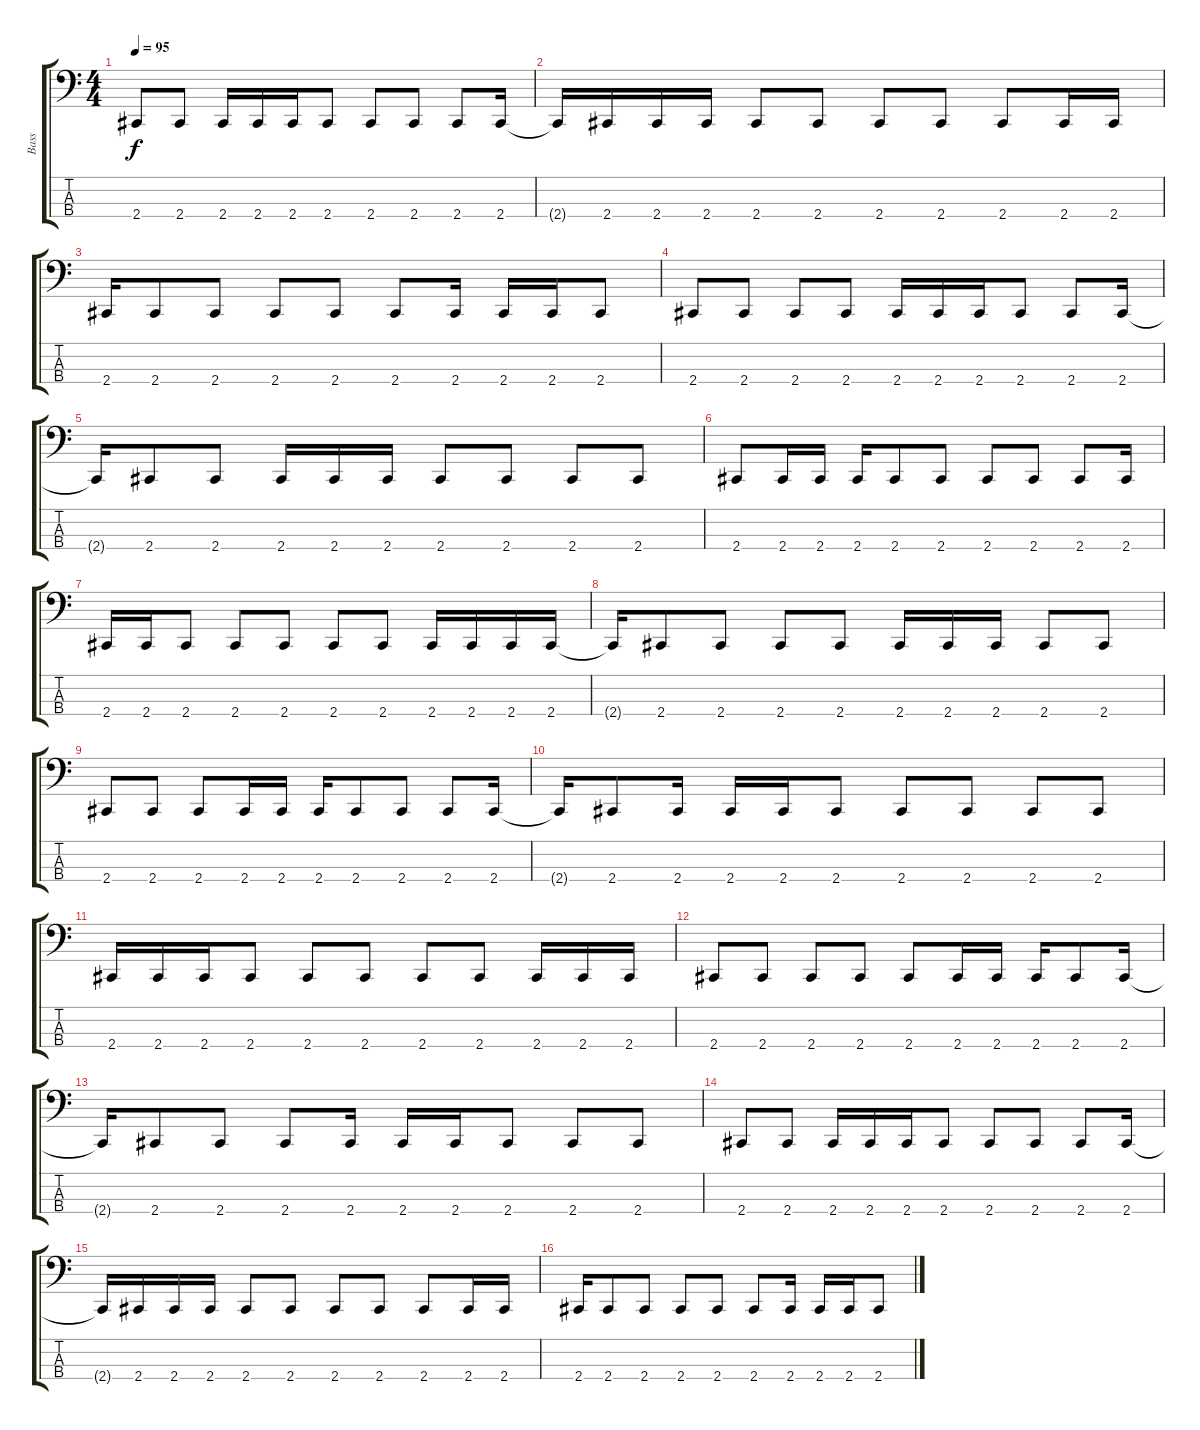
\track ("Bass" "Bass") {instrument electricbassfinger}
\staff {score tabs}
\tuning (D2 A1 E1 B0) {hide}
\ts (4 4)
\tempo 95
\clef f4
\ks c
2.4.8{dy f} 2.4.8 2.4.16 2.4.16 2.4.16 2.4.8 2.4.8 2.4.8 2.4.8 2.4.16 |
2.4{t}.16 2.4.16 2.4.16 2.4.16 2.4.8 2.4.8 2.4.8 2.4.8 2.4.8 2.4.16 2.4.16 |
2.4.16 2.4.8 2.4.8 2.4.8 2.4.8 2.4.8 2.4.16 2.4.16 2.4.16 2.4.8 |
2.4.8 2.4.8 2.4.8 2.4.8 2.4.16 2.4.16 2.4.16 2.4.8 2.4.8 2.4.16 |
2.4{t}.16 2.4.8 2.4.8 2.4.16 2.4.16 2.4.16 2.4.8 2.4.8 2.4.8 2.4.8 |
2.4.8 2.4.16 2.4.16 2.4.16 2.4.8 2.4.8 2.4.8 2.4.8 2.4.8 2.4.16 |
2.4.16 2.4.16 2.4.8 2.4.8 2.4.8 2.4.8 2.4.8 2.4.16 2.4.16 2.4.16 2.4.16 |
2.4{t}.16 2.4.8 2.4.8 2.4.8 2.4.8 2.4.16 2.4.16 2.4.16 2.4.8 2.4.8 |
2.4.8 2.4.8 2.4.8 2.4.16 2.4.16 2.4.16 2.4.8 2.4.8 2.4.8 2.4.16 |
2.4{t}.16 2.4.8 2.4.16 2.4.16 2.4.16 2.4.8 2.4.8 2.4.8 2.4.8 2.4.8 |
2.4.16 2.4.16 2.4.16 2.4.8 2.4.8 2.4.8 2.4.8 2.4.8 2.4.16 2.4.16 2.4.16 |
2.4.8 2.4.8 2.4.8 2.4.8 2.4.8 2.4.16 2.4.16 2.4.16 2.4.8 2.4.16 |
2.4{t}.16 2.4.8 2.4.8 2.4.8 2.4.16 2.4.16 2.4.16 2.4.8 2.4.8 2.4.8 |
2.4.8 2.4.8 2.4.16 2.4.16 2.4.16 2.4.8 2.4.8 2.4.8 2.4.8 2.4.16 |
2.4{t}.16 2.4.16 2.4.16 2.4.16 2.4.8 2.4.8 2.4.8 2.4.8 2.4.8 2.4.16 2.4.16 |
2.4.16 2.4.8 2.4.8 2.4.8 2.4.8 2.4.8 2.4.16 2.4.16 2.4.16 2.4.8
